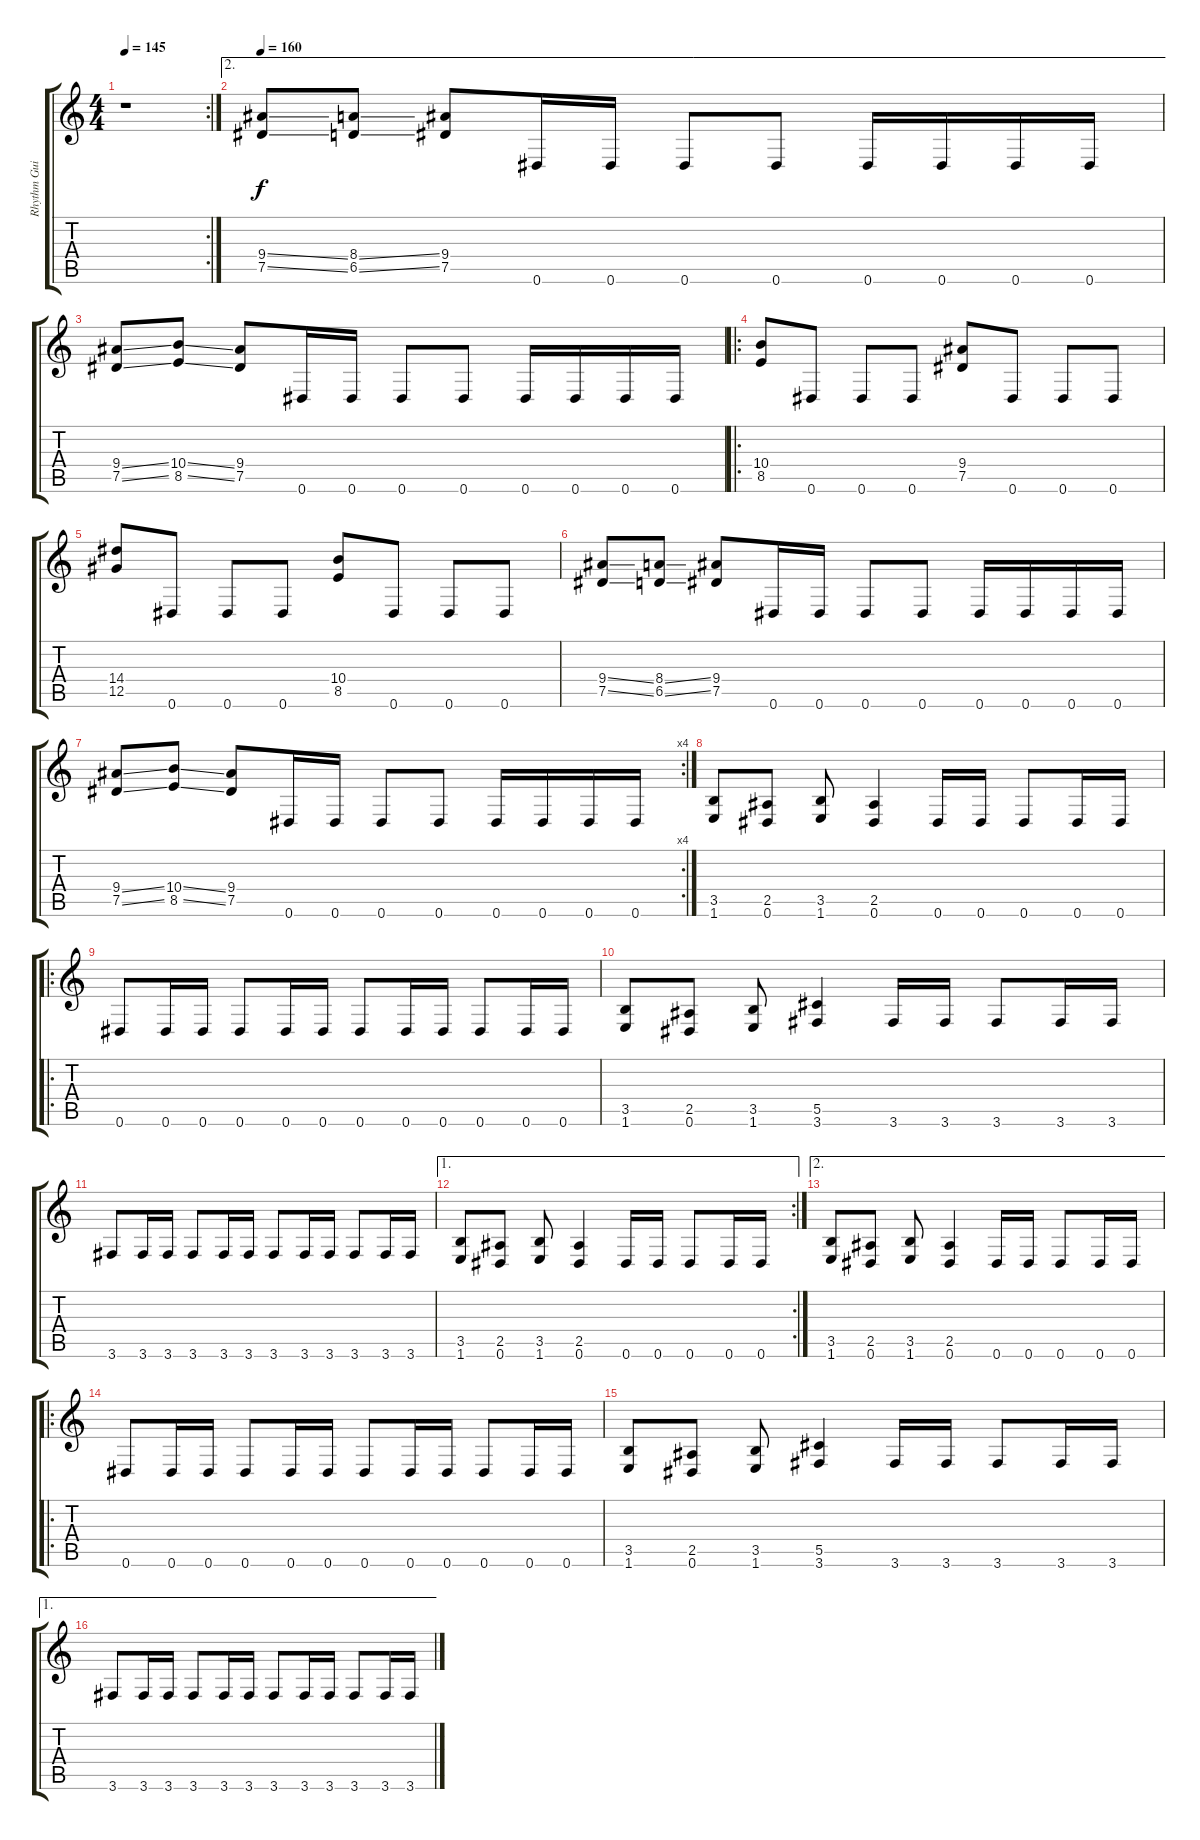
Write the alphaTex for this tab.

\track ("Rhythm Guitar" "Rhythm Gui") {instrument distortionguitar}
\staff {score tabs}
\tuning (Eb4 Bb3 Gb3 Db3 Ab2 Eb2) {hide}
\rc 2
\ts (4 4)
\tempo 145
\clef g2
\ks c
r.1{dy f} |
\ae 2
\tempo 160
(9.4{ss} 7.5{ss}).8 (8.4{ss} 6.5{ss}).8 (9.4 7.5).8 0.6.16 0.6.16 0.6.8 0.6.8 0.6.16 0.6.16 0.6.16 0.6.16 |
(9.4{ss} 7.5{ss}).8 (10.4{ss} 8.5{ss}).8 (9.4 7.5).8 0.6.16 0.6.16 0.6.8 0.6.8 0.6.16 0.6.16 0.6.16 0.6.16 |
\ro
(10.4 8.5).8 0.6.8 0.6.8 0.6.8 (9.4 7.5).8 0.6.8 0.6.8 0.6.8 |
(14.4 12.5).8 0.6.8 0.6.8 0.6.8 (10.4 8.5).8 0.6.8 0.6.8 0.6.8 |
(9.4{ss} 7.5{ss}).8 (8.4{ss} 6.5{ss}).8 (9.4 7.5).8 0.6.16 0.6.16 0.6.8 0.6.8 0.6.16 0.6.16 0.6.16 0.6.16 |
\rc 4
(9.4{ss} 7.5{ss}).8 (10.4{ss} 8.5{ss}).8 (9.4 7.5).8 0.6.16 0.6.16 0.6.8 0.6.8 0.6.16 0.6.16 0.6.16 0.6.16 |
(3.5 1.6).8 (2.5 0.6).8 (3.5 1.6).8 (2.5 0.6).4 0.6.16 0.6.16 0.6.8 0.6.16 0.6.16 |
\ro
0.6.8 0.6.16 0.6.16 0.6.8 0.6.16 0.6.16 0.6.8 0.6.16 0.6.16 0.6.8 0.6.16 0.6.16 |
(3.5 1.6).8 (2.5 0.6).8 (3.5 1.6).8 (5.5 3.6).4 3.6.16 3.6.16 3.6.8 3.6.16 3.6.16 |
3.6.8 3.6.16 3.6.16 3.6.8 3.6.16 3.6.16 3.6.8 3.6.16 3.6.16 3.6.8 3.6.16 3.6.16 |
\ae 1
\rc 2
(3.5 1.6).8 (2.5 0.6).8 (3.5 1.6).8 (2.5 0.6).4 0.6.16 0.6.16 0.6.8 0.6.16 0.6.16 |
\ae 2
(3.5 1.6).8 (2.5 0.6).8 (3.5 1.6).8 (2.5 0.6).4 0.6.16 0.6.16 0.6.8 0.6.16 0.6.16 |
\ro
0.6.8 0.6.16 0.6.16 0.6.8 0.6.16 0.6.16 0.6.8 0.6.16 0.6.16 0.6.8 0.6.16 0.6.16 |
(3.5 1.6).8 (2.5 0.6).8 (3.5 1.6).8 (5.5 3.6).4 3.6.16 3.6.16 3.6.8 3.6.16 3.6.16 |
\ae 1
3.6.8 3.6.16 3.6.16 3.6.8 3.6.16 3.6.16 3.6.8 3.6.16 3.6.16 3.6.8 3.6.16 3.6.16
